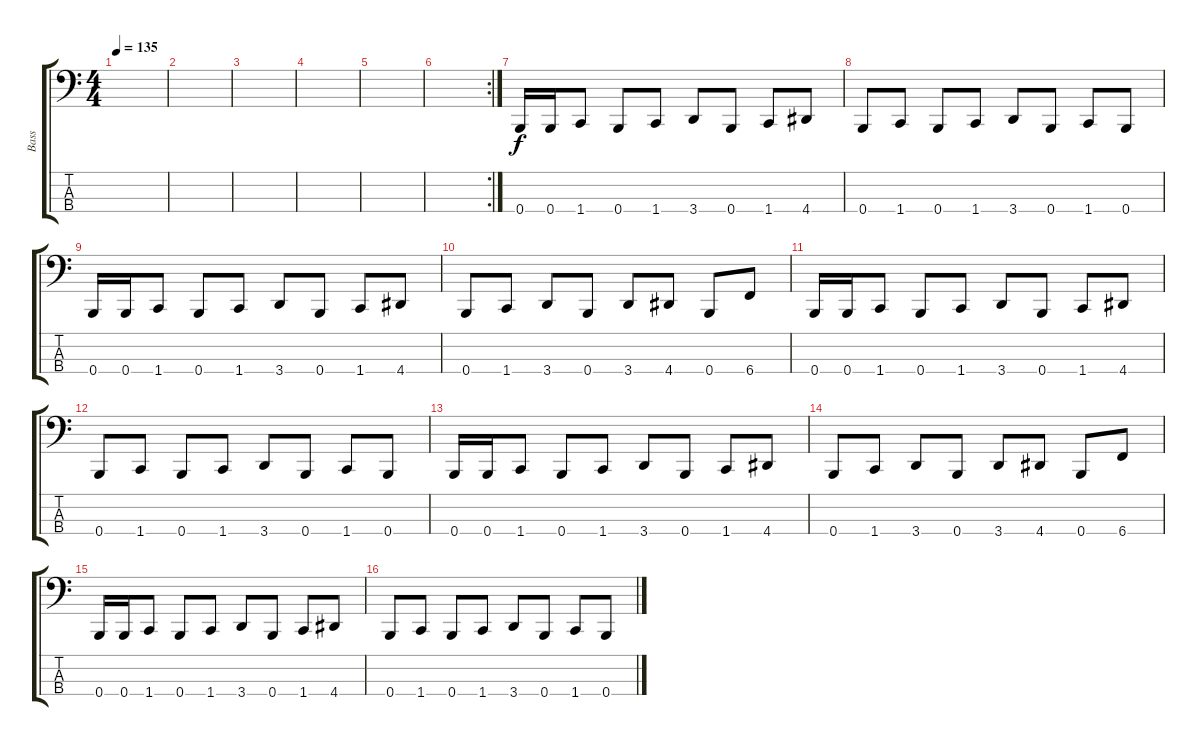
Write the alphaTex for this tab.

\track ("Bass" "Bass") {instrument electricbasspick}
\staff {score tabs}
\tuning (D2 A1 E1 B0) {hide}
\ts (4 4)
\tempo 135
\clef f4
\ks c
|
|
|
|
|
\rc 2
|
0.4.16 0.4.16 1.4.8 0.4.8 1.4.8 3.4.8 0.4.8 1.4.8 4.4.8 |
0.4.8 1.4.8 0.4.8 1.4.8 3.4.8 0.4.8 1.4.8 0.4.8 |
0.4.16 0.4.16 1.4.8 0.4.8 1.4.8 3.4.8 0.4.8 1.4.8 4.4.8 |
0.4.8 1.4.8 3.4.8 0.4.8 3.4.8 4.4.8 0.4.8 6.4.8 |
0.4.16 0.4.16 1.4.8 0.4.8 1.4.8 3.4.8 0.4.8 1.4.8 4.4.8 |
0.4.8 1.4.8 0.4.8 1.4.8 3.4.8 0.4.8 1.4.8 0.4.8 |
0.4.16 0.4.16 1.4.8 0.4.8 1.4.8 3.4.8 0.4.8 1.4.8 4.4.8 |
0.4.8 1.4.8 3.4.8 0.4.8 3.4.8 4.4.8 0.4.8 6.4.8 |
0.4.16 0.4.16 1.4.8 0.4.8 1.4.8 3.4.8 0.4.8 1.4.8 4.4.8 |
0.4.8 1.4.8 0.4.8 1.4.8 3.4.8 0.4.8 1.4.8 0.4.8
